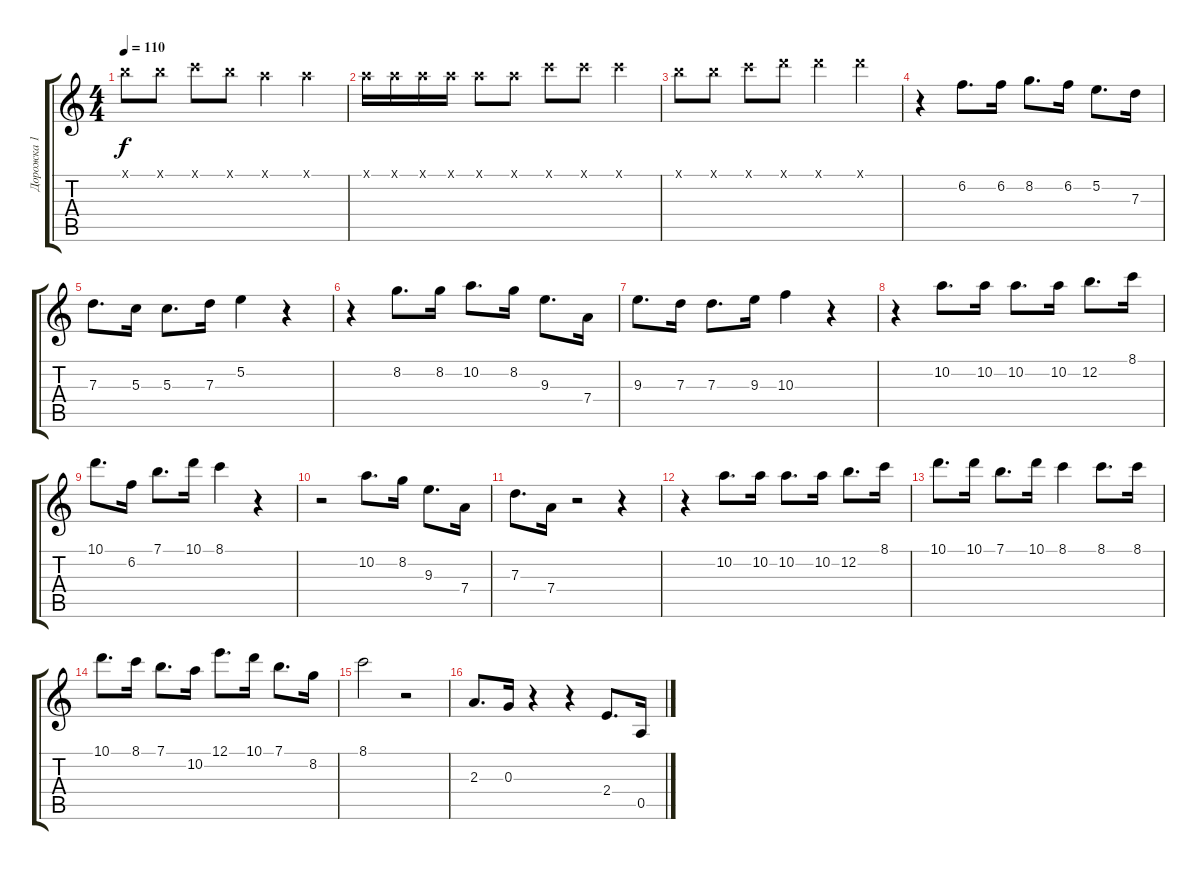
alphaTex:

\track ("Дорожка 1" "Дорожка 1") {instrument acousticguitarsteel}
\staff {score tabs}
\tuning (E4 B3 G3 D3 A2 E2) {hide}
\ts (4 4)
\tempo 110
\clef g2
\ks c
7.1{x}.8{dy f} 7.1{x}.8 8.1{x}.8 7.1{x}.8 5.1{x}.4 5.1{x}.4 |
5.1{x}.16 5.1{x}.16 5.1{x}.16 5.1{x}.16 5.1{x}.8 5.1{x}.8 8.1{x}.8 8.1{x}.8 8.1{x}.4 |
7.1{x}.8 7.1{x}.8 8.1{x}.8 10.1{x}.8 10.1{x}.4 10.1{x}.4 |
r.4 6.2.8{d} 6.2.16 8.2.8{d} 6.2.16 5.2.8{d} 7.3.16 |
7.3.8{d} 5.3.16 5.3.8{d} 7.3.16 5.2.4 r.4 |
r.4 8.2.8{d} 8.2.16 10.2.8{d} 8.2.16 9.3.8{d} 7.4.16 |
9.3.8{d} 7.3.16 7.3.8{d} 9.3.16 10.3.4 r.4 |
r.4 10.2.8{d} 10.2.16 10.2.8{d} 10.2.16 12.2.8{d} 8.1.16 |
10.1.8{d} 6.2.16 7.1.8{d} 10.1.16 8.1.4 r.4 |
r.2 10.2.8{d} 8.2.16 9.3.8{d} 7.4.16 |
7.3.8{d} 7.4.16 r.2 r.4 |
r.4 10.2.8{d} 10.2.16 10.2.8{d} 10.2.16 12.2.8{d} 8.1.16 |
10.1.8{d} 10.1.16 7.1.8{d} 10.1.16 8.1.4 8.1.8{d} 8.1.16 |
10.1.8{d} 8.1.16 7.1.8{d} 10.2.16 12.1.8{d} 10.1.16 7.1.8{d} 8.2.16 |
8.1.2 r.2 |
2.3.8{d} 0.3.16 r.4 r.4 2.4.8{d} 0.5.16
